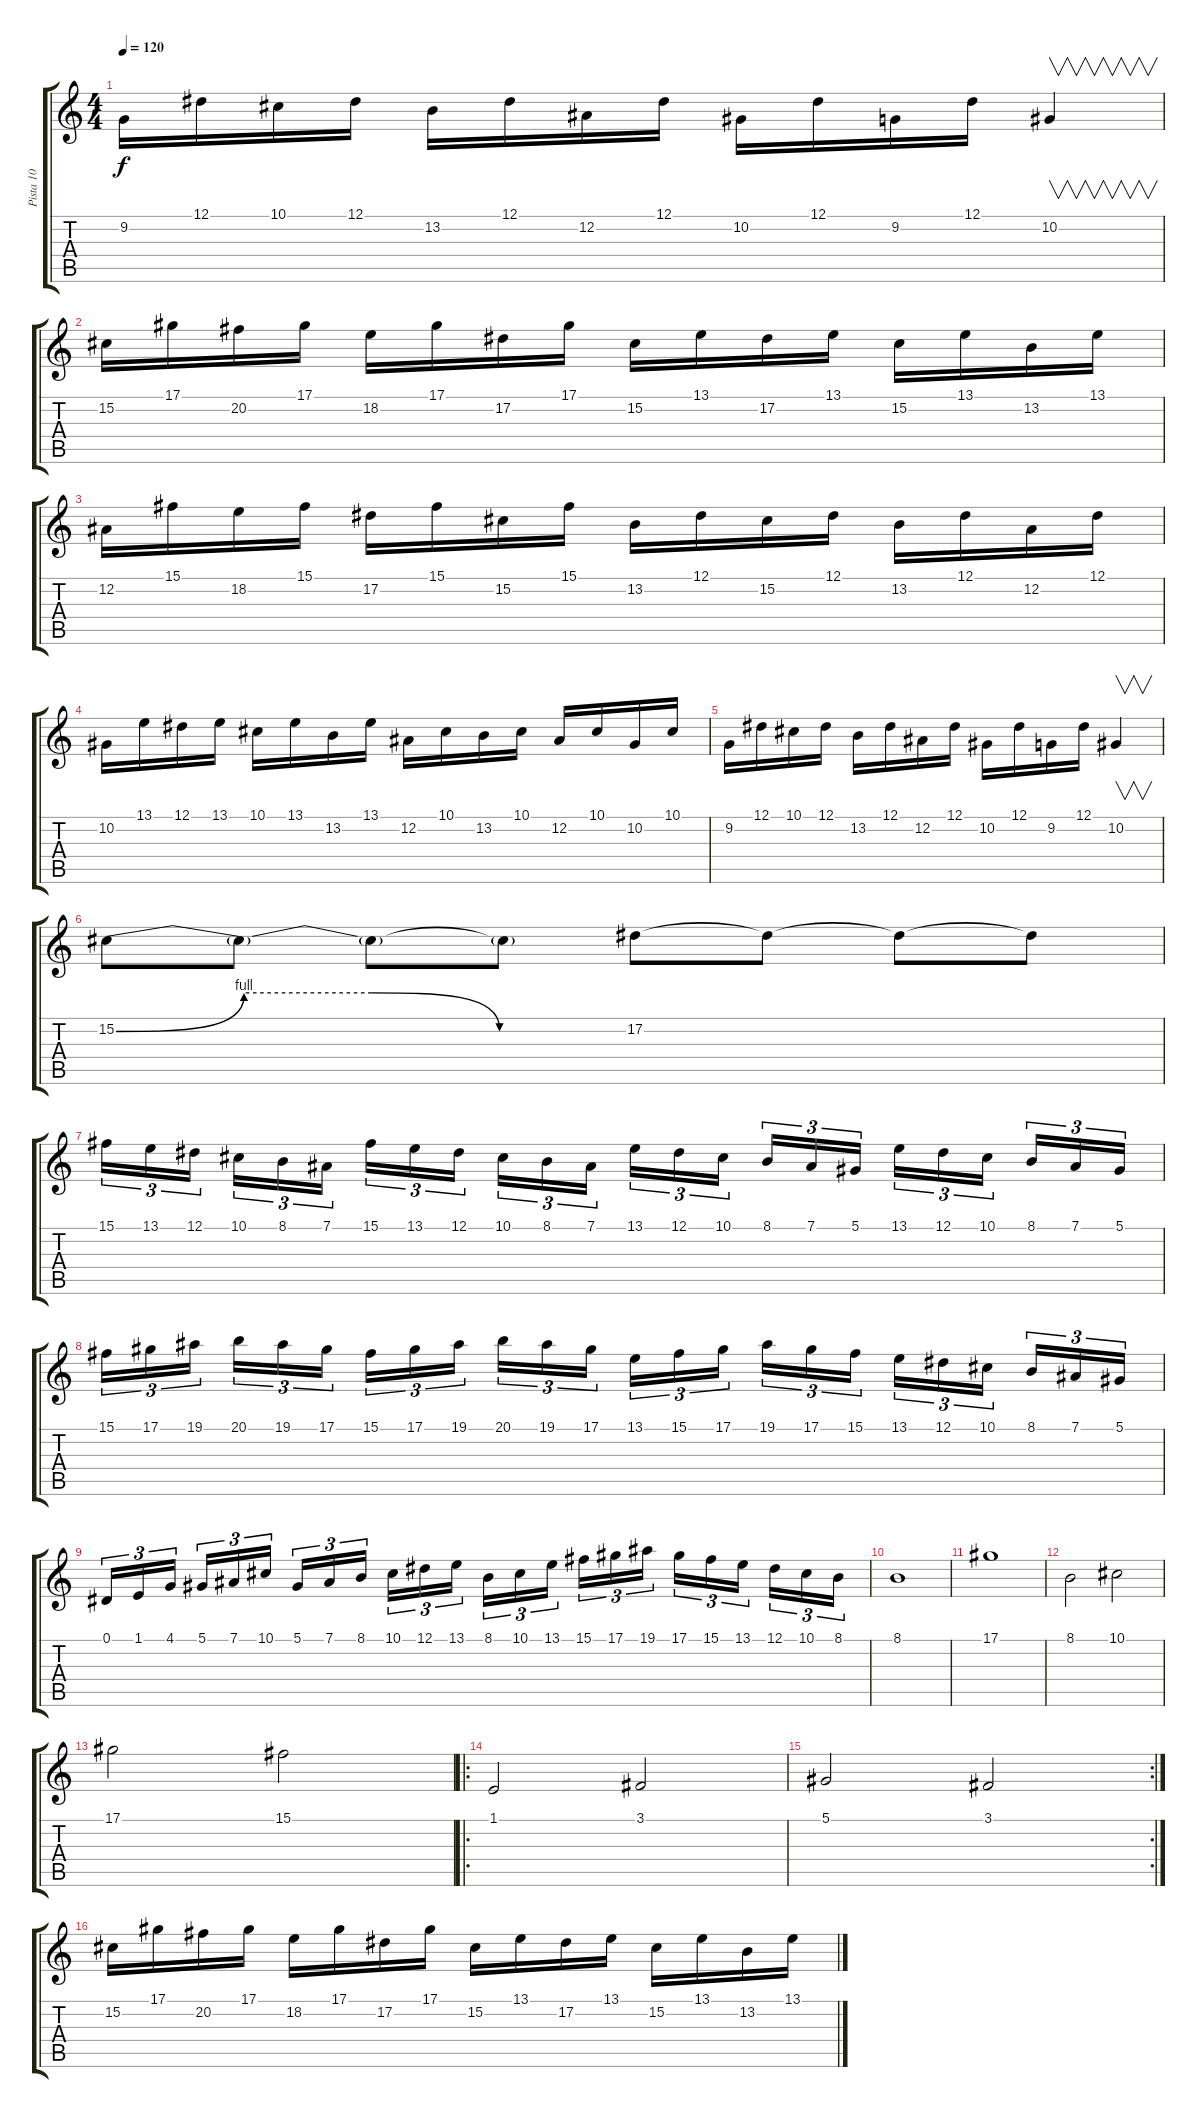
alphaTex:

\track ("Pista 10" "Pista 10") {instrument stringensemble1}
\staff {score tabs}
\tuning (Eb4 Bb3 Gb3 Db3 Ab2 Eb2) {hide}
\ts (4 4)
\tempo 120
\clef g2
\ks c
9.2.16{dy f} 12.1.16 10.1.16 12.1.16 13.2.16 12.1.16 12.2.16 12.1.16 10.2.16 12.1.16 9.2.16 12.1.16 10.2.4{v} |
15.2.16 17.1.16 20.2.16 17.1.16 18.2.16 17.1.16 17.2.16 17.1.16 15.2.16 13.1.16 17.2.16 13.1.16 15.2.16 13.1.16 13.2.16 13.1.16 |
12.2.16 15.1.16 18.2.16 15.1.16 17.2.16 15.1.16 15.2.16 15.1.16 13.2.16 12.1.16 15.2.16 12.1.16 13.2.16 12.1.16 12.2.16 12.1.16 |
10.2.16 13.1.16 12.1.16 13.1.16 10.1.16 13.1.16 13.2.16 13.1.16 12.2.16 10.1.16 13.2.16 10.1.16 12.2.16 10.1.16 10.2.16 10.1.16 |
9.2.16 12.1.16 10.1.16 12.1.16 13.2.16 12.1.16 12.2.16 12.1.16 10.2.16 12.1.16 9.2.16 12.1.16 10.2.4{v} |
15.2{be (custom 0 0 15 4 30 4 45 0 60 0)}.8 15.2{t}.8 15.2{t}.8 15.2{t}.8 17.2.8 17.2{t}.8 17.2{t}.8 17.2{t}.8 |
15.1.16{tu (3 2)} 13.1.16{tu (3 2)} 12.1.16{tu (3 2)} 10.1.16{tu (3 2)} 8.1.16{tu (3 2)} 7.1.16{tu (3 2)} 15.1.16{tu (3 2)} 13.1.16{tu (3 2)} 12.1.16{tu (3 2)} 10.1.16{tu (3 2)} 8.1.16{tu (3 2)} 7.1.16{tu (3 2)} 13.1.16{tu (3 2)} 12.1.16{tu (3 2)} 10.1.16{tu (3 2)} 8.1.16{tu (3 2)} 7.1.16{tu (3 2)} 5.1.16{tu (3 2)} 13.1.16{tu (3 2)} 12.1.16{tu (3 2)} 10.1.16{tu (3 2)} 8.1.16{tu (3 2)} 7.1.16{tu (3 2)} 5.1.16{tu (3 2)} |
15.1.16{tu (3 2)} 17.1.16{tu (3 2)} 19.1.16{tu (3 2)} 20.1.16{tu (3 2)} 19.1.16{tu (3 2)} 17.1.16{tu (3 2)} 15.1.16{tu (3 2)} 17.1.16{tu (3 2)} 19.1.16{tu (3 2)} 20.1.16{tu (3 2)} 19.1.16{tu (3 2)} 17.1.16{tu (3 2)} 13.1.16{tu (3 2)} 15.1.16{tu (3 2)} 17.1.16{tu (3 2)} 19.1.16{tu (3 2)} 17.1.16{tu (3 2)} 15.1.16{tu (3 2)} 13.1.16{tu (3 2)} 12.1.16{tu (3 2)} 10.1.16{tu (3 2)} 8.1.16{tu (3 2)} 7.1.16{tu (3 2)} 5.1.16{tu (3 2)} |
0.1.16{tu (3 2)} 1.1.16{tu (3 2)} 4.1.16{tu (3 2)} 5.1.16{tu (3 2)} 7.1.16{tu (3 2)} 10.1.16{tu (3 2)} 5.1.16{tu (3 2)} 7.1.16{tu (3 2)} 8.1.16{tu (3 2)} 10.1.16{tu (3 2)} 12.1.16{tu (3 2)} 13.1.16{tu (3 2)} 8.1.16{tu (3 2)} 10.1.16{tu (3 2)} 13.1.16{tu (3 2)} 15.1.16{tu (3 2)} 17.1.16{tu (3 2)} 19.1.16{tu (3 2)} 17.1.16{tu (3 2)} 15.1.16{tu (3 2)} 13.1.16{tu (3 2)} 12.1.16{tu (3 2)} 10.1.16{tu (3 2)} 8.1.16{tu (3 2)} |
8.1.1 |
17.1.1 |
8.1.2 10.1.2 |
17.1.2 15.1.2 |
\ro
1.1.2 3.1.2 |
\rc 2
5.1.2 3.1.2 |
15.2.16 17.1.16 20.2.16 17.1.16 18.2.16 17.1.16 17.2.16 17.1.16 15.2.16 13.1.16 17.2.16 13.1.16 15.2.16 13.1.16 13.2.16 13.1.16
